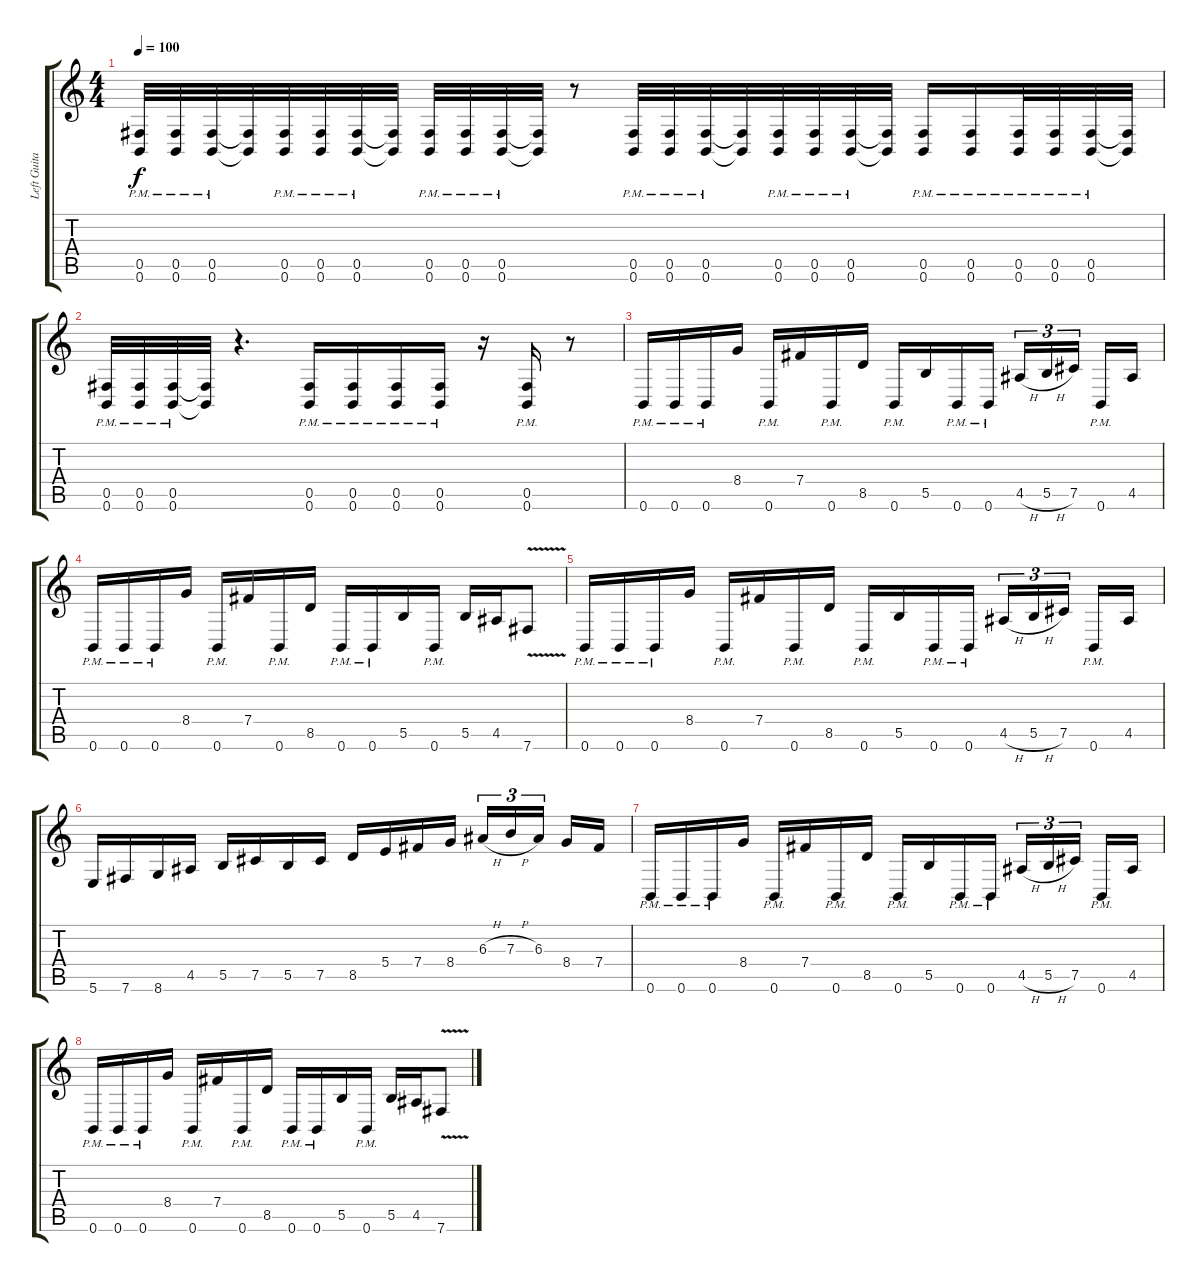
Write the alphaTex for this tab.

\track ("Left Guitar" "Left Guita") {instrument distortionguitar}
\staff {score tabs}
\tuning (Db4 Ab3 E3 B2 Gb2 B1) {hide}
\ts (4 4)
\tempo 100
\clef g2
\ks c
(0.5{pm} 0.6{pm}).32{dy f} (0.5{pm} 0.6{pm}).32 (0.5{pm} 0.6{pm}).32 (0.5{t} 0.6{t}).32 (0.5{pm} 0.6{pm}).32 (0.5{pm} 0.6{pm}).32 (0.5{pm} 0.6{pm}).32 (0.5{t} 0.6{t}).32 (0.5{pm} 0.6{pm}).32 (0.5{pm} 0.6{pm}).32 (0.5{pm} 0.6{pm}).32 (0.5{t} 0.6{t}).32 r.8 (0.5{pm} 0.6{pm}).32 (0.5{pm} 0.6{pm}).32 (0.5{pm} 0.6{pm}).32 (0.5{t} 0.6{t}).32 (0.5{pm} 0.6{pm}).32 (0.5{pm} 0.6{pm}).32 (0.5{pm} 0.6{pm}).32 (0.5{t} 0.6{t}).32 (0.5{pm} 0.6{pm}).16 (0.5{pm} 0.6{pm}).16 (0.5{pm} 0.6{pm}).32 (0.5{pm} 0.6{pm}).32 (0.5{pm} 0.6{pm}).32 (0.5{t} 0.6{t}).32 |
(0.5{pm} 0.6{pm}).32 (0.5{pm} 0.6{pm}).32 (0.5{pm} 0.6{pm}).32 (0.5{t} 0.6{t}).32 r.4{d} (0.5{pm} 0.6{pm}).16 (0.5{pm} 0.6{pm}).16 (0.5{pm} 0.6{pm}).16 (0.5{pm} 0.6{pm}).16 r.16 (0.5{pm} 0.6{pm}).16 r.8 |
0.6{pm}.16 0.6{pm}.16 0.6{pm}.16 8.4.16 0.6{pm}.16 7.4.16 0.6{pm}.16 8.5.16 0.6{pm}.16 5.5.16 0.6{pm}.16 0.6{pm}.16 4.5{h}.16{tu (3 2)} 5.5{h}.16{tu (3 2)} 7.5.16{tu (3 2) beam splitsecondary} 0.6{pm}.16 4.5.16 |
0.6{pm}.16 0.6{pm}.16 0.6{pm}.16 8.4.16 0.6{pm}.16 7.4.16 0.6{pm}.16 8.5.16 0.6{pm}.16 0.6{pm}.16 5.5.16 0.6{pm}.16 5.5.16 4.5.16 7.6{v}.8 |
0.6{pm}.16 0.6{pm}.16 0.6{pm}.16 8.4.16 0.6{pm}.16 7.4.16 0.6{pm}.16 8.5.16 0.6{pm}.16 5.5.16 0.6{pm}.16 0.6{pm}.16 4.5{h}.16{tu (3 2)} 5.5{h}.16{tu (3 2)} 7.5.16{tu (3 2) beam splitsecondary} 0.6{pm}.16 4.5.16 |
5.6.16 7.6.16 8.6.16 4.5.16 5.5.16 7.5.16 5.5.16 7.5.16 8.5.16 5.4.16 7.4.16 8.4.16 6.3{h}.16{tu (3 2)} 7.3{h}.16{tu (3 2)} 6.3.16{tu (3 2) beam splitsecondary} 8.4.16 7.4.16 |
0.6{pm}.16 0.6{pm}.16 0.6{pm}.16 8.4.16 0.6{pm}.16 7.4.16 0.6{pm}.16 8.5.16 0.6{pm}.16 5.5.16 0.6{pm}.16 0.6{pm}.16 4.5{h}.16{tu (3 2)} 5.5{h}.16{tu (3 2)} 7.5.16{tu (3 2) beam splitsecondary} 0.6{pm}.16 4.5.16 |
0.6{pm}.16 0.6{pm}.16 0.6{pm}.16 8.4.16 0.6{pm}.16 7.4.16 0.6{pm}.16 8.5.16 0.6{pm}.16 0.6{pm}.16 5.5.16 0.6{pm}.16 5.5.16 4.5.16 7.6{v}.8
